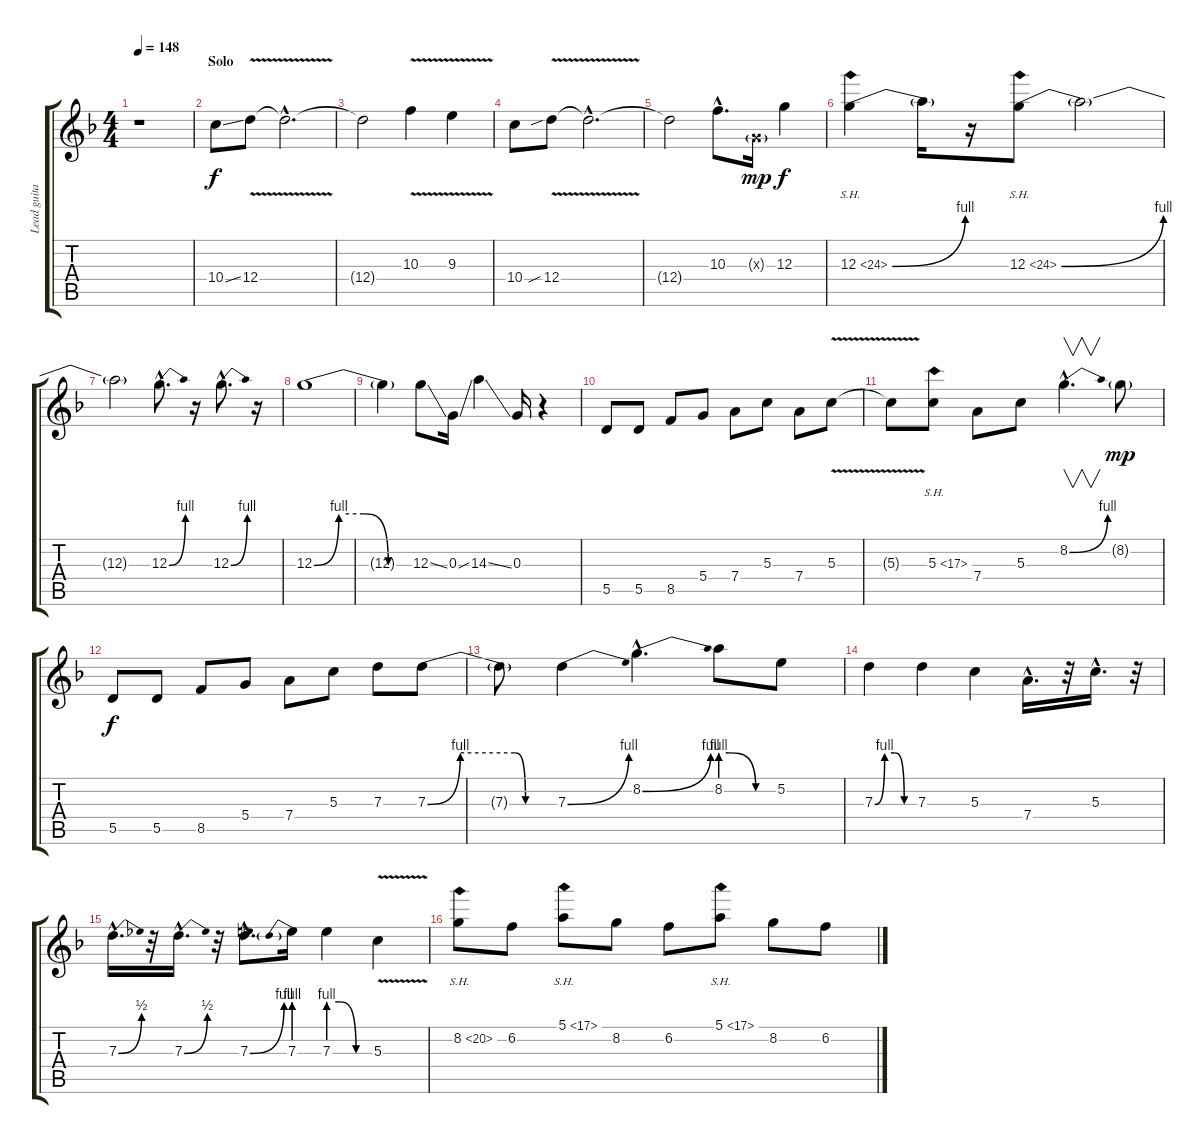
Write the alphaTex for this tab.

\track ("Lead guitar" "Lead guita") {instrument distortionguitar}
\staff {score tabs}
\tuning (E4 B3 G3 D3 A2 E2) {hide}
\ts (4 4)
\tempo 148
\clef g2
\ks dminor
r.1{dy f} |
\section ("" "Solo")
10.4{ss}.8 12.4{v}.8 12.4{hac t}.2{d} |
12.4{t}.2 10.3{v}.4 9.3{v}.4 |
10.4.8 12.4{v sib}.8 12.4{hac t}.2{d} |
12.4{t}.2 10.3{hac}.8{d} 0.3{g x}.16{dy mp} 12.3.4{dy f} |
12.3{be (bend 0 0 60 4) sh 12}.4 12.3{t}.16 r.16 12.3{be (bend 0 0 60 4) sh 12}.8 12.3{t}.2 |
12.3{t}.2 12.3{be (bend 0 0 60 4) hac}.8{d} r.16 12.3{be (bend 0 0 60 4) hac}.8{d} r.16 |
12.3{be (custom 0 0 15 4 30 4 45 0 60 0)}.1 |
12.3{t}.4 12.3{ss}.8 0.3{ss}.16 14.3{ss}.4 0.3.16 r.4 |
5.5.8 5.5.8 8.5.8 5.4.8 7.4.8 5.3.8 7.4.8 5.3{v}.8 |
5.3{t}.8 5.3{sh 12}.8 7.4.8 5.3.8 8.2{be (bend 0 0 60 4) hac}.4{v d} 8.2{g}.8{dy mp} |
5.5.8{dy f} 5.5.8 8.5.8 5.4.8 7.4.8 5.3.8 7.3.8 7.3{be (custom 0 0 15 4 30 4 40 4 45 0 60 0)}.8 |
7.3{t}.8 7.3{be (bend 0 0 60 4)}.4 8.2{be (bend 0 0 60 4) hac}.4{d} 8.2{be (custom 0 4 10 4 40 0 60 0)}.8 5.2.8 |
7.3{be (custom 0 0 15 4 30 4 45 0 60 0)}.4 7.3.4 5.3.4 7.4{hac}.16{d} r.32 5.3{hac}.16{d} r.32 |
7.3{be (bend 0 0 60 2) hac}.16{d} r.32 7.3{be (bend 0 0 60 2) hac}.16{d} r.32 7.3{be (bend 0 0 60 4) hac}.8{d} 7.3{be (prebend 0 4 60 4)}.16 7.3{be (custom 0 4 15 4 40 0 60 0)}.4 5.3{v}.4 |
8.2{sh 12}.8 6.2.8 5.1{sh 12}.8 8.2.8 6.2.8 5.1{sh 12}.8 8.2.8 6.2.8
